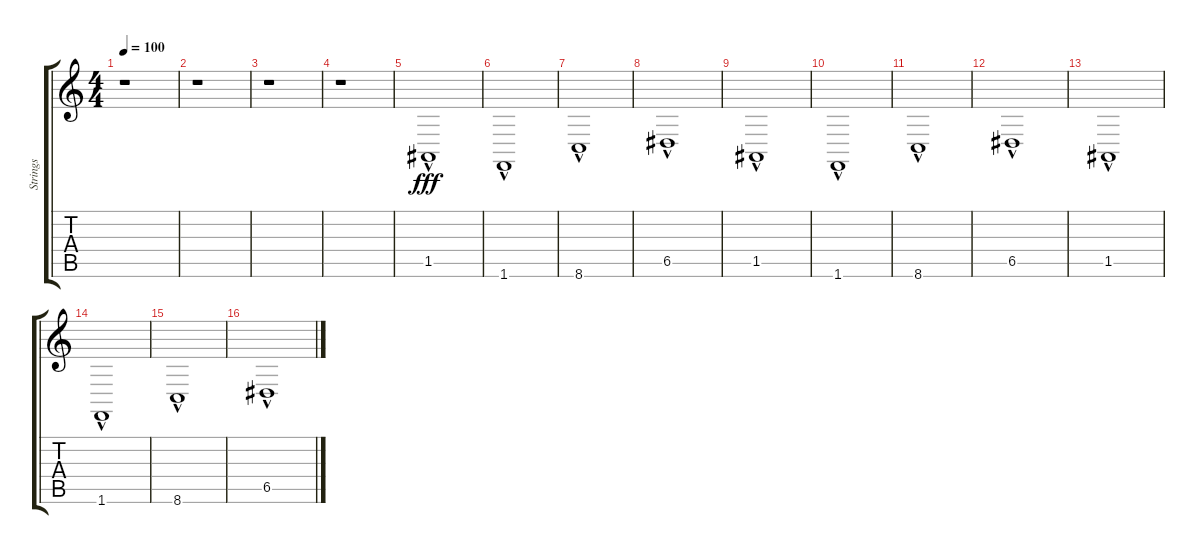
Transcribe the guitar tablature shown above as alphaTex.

\track ("Strings" "Strings") {instrument synthstrings2}
\staff {score tabs}
\tuning (E4 B3 G3 D3 A2 E2) {hide}
\ts (4 4)
\tempo 100
\clef g2
\ks c
r.1{dy fff} |
r.1 |
r.1 |
r.1 |
1.5{hac}.1 |
1.6{hac}.1 |
8.6{hac}.1 |
6.5{hac}.1 |
1.5{hac}.1 |
1.6{hac}.1 |
8.6{hac}.1 |
6.5{hac}.1 |
1.5{hac}.1 |
1.6{hac}.1 |
8.6{hac}.1 |
6.5{hac}.1
